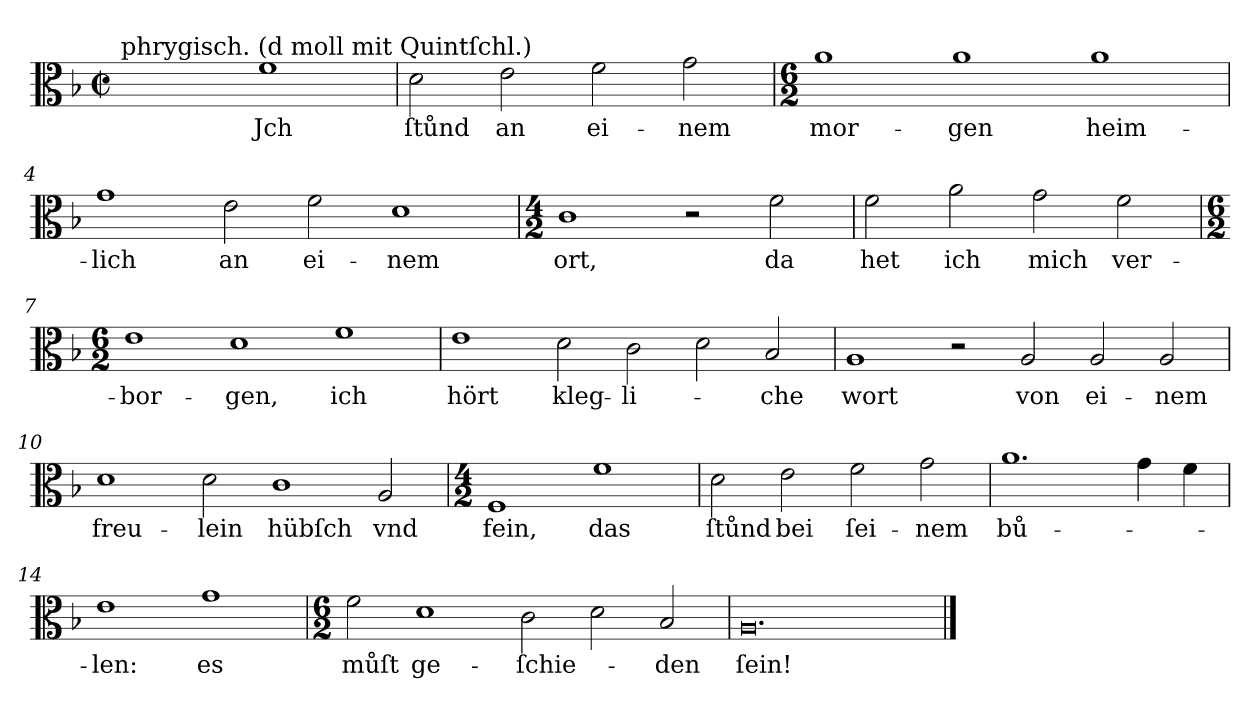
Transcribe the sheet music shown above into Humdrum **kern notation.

**kern	**text
*part1	*part1
*staff1	*staff1
*clefC3	*
*k[b-]	*
*M4/2	*
*met(c|)	*
=1	=1
!LO:TX:a:t=phrygisch. (d moll mit Quintſchl.)	!
1ryy	.
1f	Jch
=2	=2
2d	ſtůnd
2e	an
2f	ei-
2g	-nem
=3	=3
*M6/2	*
1a	mor-
1a	-gen
1a	heim-
=4	=4
1g	-lich
2e	an
2f	ei-
1d	-nem
=5	=5
*M4/2	*
1c	ort,
2r	.
2f	da
=6	=6
2f	het
2a	ich
2g	mich
2f	ver-
=7	=7
*M6/2	*
1e	-bor-
1d	-gen,
1f	ich
=8	=8
1e	hört
2d	kleg-
2c	-li-
2d	.
2B-	-che
=9	=9
1A	wort
2r	.
2A	von
2A	ei-
2A	-nem
=10	=10
1d	freu-
2d	-lein
1c	hübſch
2A	vnd
=11	=11
*M4/2	*
1F	fein,
1f	das
=12	=12
2d	ſtůnd
2e	bei
2f	ſei-
2g	-nem
=13	=13
1.a	bů-
4g	.
4f	.
=14	=14
1e	-len:
1g	es
=15	=15
*M6/2	*
2f	můſt
1d	ge-
2c	-ſchie-
2d	.
2B-	-den
=16	=16
0.A/	ſein!
==	==
*-	*-
